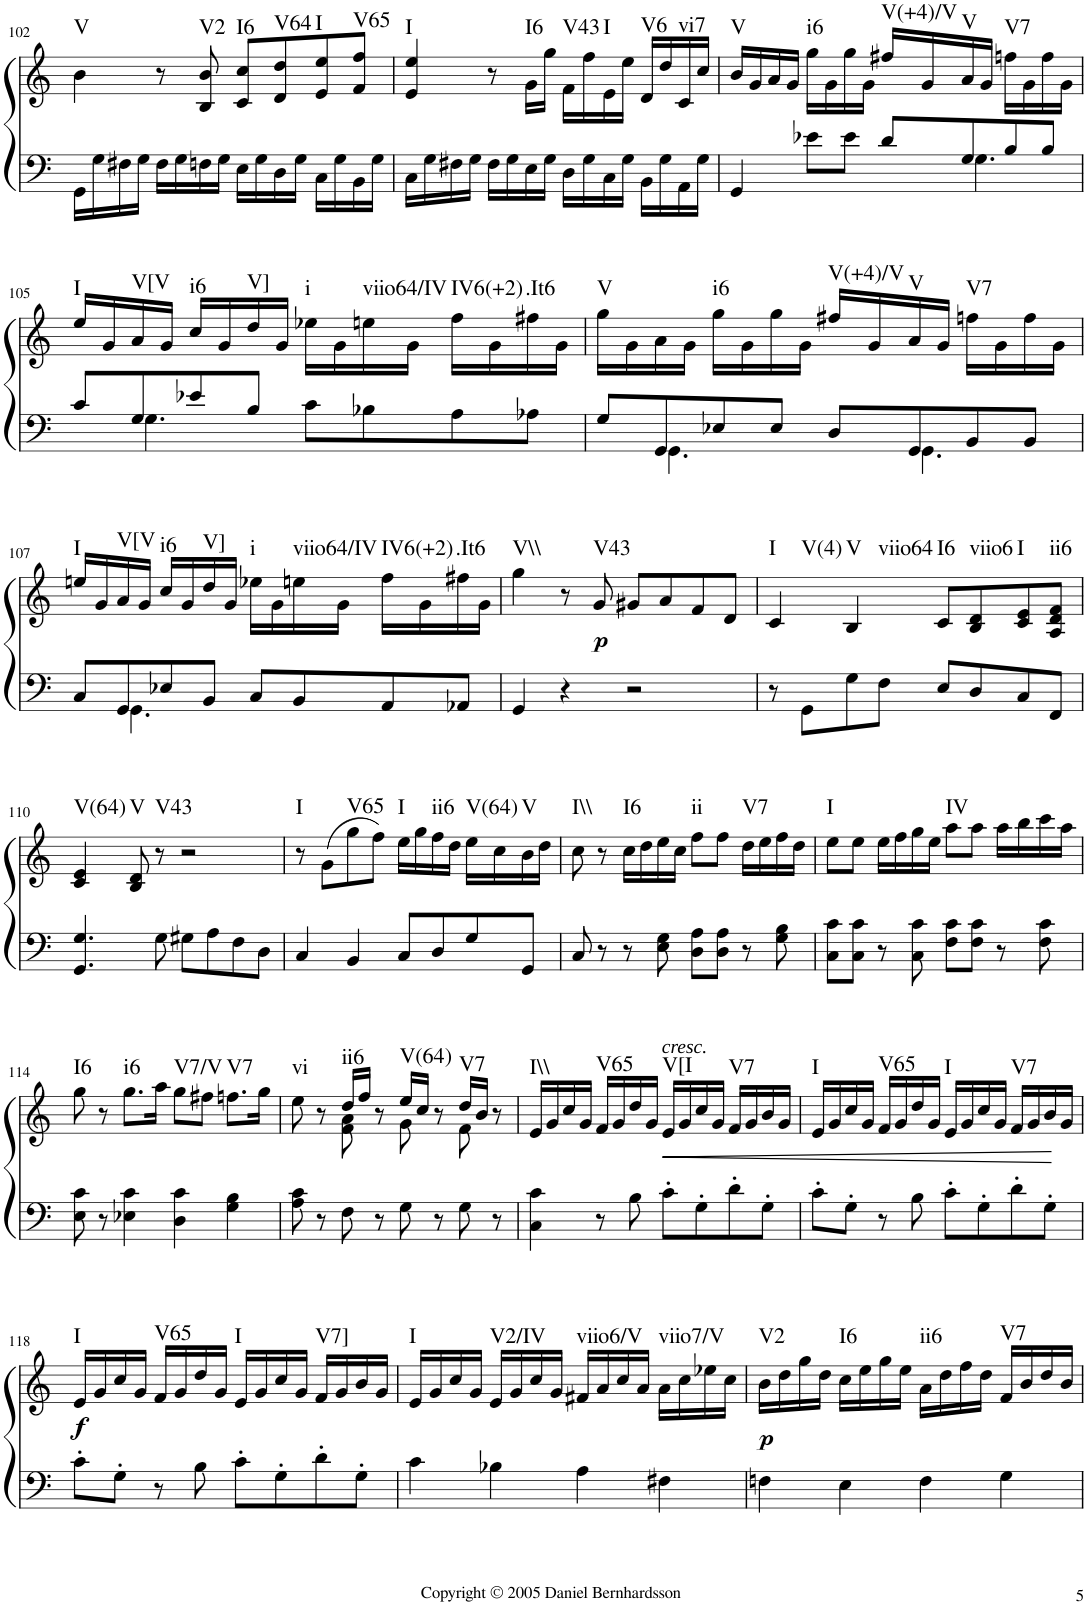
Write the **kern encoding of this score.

**kern	**kern	**dynam	**harte
*part1	*part1	*part1	*part1
*staff2	*staff1	*staff1/2	*
*I"Piano	*	*	*
*I'Pno.	*	*	*
!!LO:PB:g=z
*clefF4	*clefG2	*	*
*k[]	*k[]	*	*
*M4/4	*M4/4	*	*
*met(c)	*met(c)	*	*
=102	=102	=102	=102
!	!	!	!LO:H:kt=V
16GG\LL	4b\	.	N
16G\	.	.	.
16F#X\	.	.	.
16G\JJ	.	.	.
16F#\LL	8r	.	.
16G\	.	.	.
!	!	!	!LO:H:kt=V2
16Fn\	8B/ 8b/	.	N
16G\JJ	.	.	.
!	!	!	!LO:H:kt=I6
16E\LL	8c/ 8cc/L	.	N
16G\	.	.	.
!	!	!	!LO:H:kt=V64
16D\	8d/ 8dd/	.	N
16G\JJ	.	.	.
!	!	!	!LO:H:kt=I
16C\LL	8e/ 8ee/	.	N
16G\	.	.	.
!	!	!	!LO:H:kt=V65
16BB\	8f/ 8ff/J	.	N
16G\JJ	.	.	.
=103	=103	=103	=103
!	!	!	!LO:H:kt=I
16C\LL	4e/ 4ee/	.	N
16G\	.	.	.
16F#X\	.	.	.
16G\JJ	.	.	.
16F#\LL	8r	.	.
16G\	.	.	.
!	!	!	!LO:H:kt=I6
16E\	16g\LL	.	N
16G\JJ	16gg\JJ	.	.
!	!	!	!LO:H:kt=V43
16D\LL	16f\LL	.	N
16G\	16ff\	.	.
!	!	!	!LO:H:kt=I
16C\	16e\	.	N
16G\JJ	16ee\JJ	.	.
!	!	!	!LO:H:kt=V6
16BB\LL	16d/LL	.	N
16G\	16dd/	.	.
!	!	!	!LO:H:kt=vi7
16AA\	16c/	.	N
16G\JJ	16cc/JJ	.	.
=104	=104	=104	=104
*^	*	*	*
!	!	!	!	!LO:H:kt=V
4GG/	2ryy	16b/LL	.	N
.	.	16g/	.	.
.	.	16a/	.	.
.	.	16g/JJ	.	.
!	!	!	!	!LO:H:kt=i6
8e-X\L	.	16gg\LL	.	N
.	.	16g\	.	.
8e-\J	.	16gg\	.	.
.	.	16g\JJ	.	.
!	!	!	!	!LO:H:kt=V(+4)/V
8d/L	8ryy	16ff#X/LL	.	N
.	.	16g/	.	.
!	!	!	!	!LO:H:kt=V
8G/	4.G\	16a/	.	N
.	.	16g/JJ	.	.
!	!	!	!	!LO:H:kt=V7
8B/	.	16ffn\LL	.	N
.	.	16g\	.	.
8B/J	.	16ff\	.	.
.	.	16g\JJ	.	.
!!LO:LB:g=z
=105	=105	=105	=105	=105
!	!	!	!	!LO:H:kt=I
8c/L	8ryy	16ee/LL	.	N
.	.	16g/	.	.
!	!	!	!	!LO:H:kt=V[V
8G/	4.G\	16a/	.	N
.	.	16g/JJ	.	.
!	!	!	!	!LO:H:kt=i6
8e-X/	.	16cc/LL	.	N
.	.	16g/	.	.
!	!	!	!	!LO:H:kt=V]
8B/J	.	16dd/	.	N
.	.	16g/JJ	.	.
!	!	!	!	!LO:H:kt=i
8c\L	2ryy	16ee-X\LL	.	N
.	.	16g\	.	.
!	!	!	!	!LO:H:kt=viio64/IV
8B-X\	.	16een\	.	N
.	.	16g\JJ	.	.
!	!	!	!	!LO:H:kt=IV6(+2)
8A\	.	16ff\LL	.	N
.	.	16g\	.	.
!	!	!	!	!LO:H:kt=.It6
8A-X\J	.	16ff#X\	.	N
.	.	16g\JJ	.	.
=106	=106	=106	=106	=106
!	!	!	!	!LO:H:kt=V
8G/L	8ryy	16gg\LL	.	N
.	.	16g\	.	.
8GG/	4.GG\	16a\	.	.
.	.	16g\JJ	.	.
!	!	!	!	!LO:H:kt=i6
8E-X/	.	16gg\LL	.	N
.	.	16g\	.	.
8E-/J	.	16gg\	.	.
.	.	16g\JJ	.	.
!	!	!	!	!LO:H:kt=V(+4)/V
8D/L	8ryy	16ff#X/LL	.	N
.	.	16g/	.	.
!	!	!	!	!LO:H:kt=V
8GG/	4.GG\	16a/	.	N
.	.	16g/JJ	.	.
!	!	!	!	!LO:H:kt=V7
8BB/	.	16ffn\LL	.	N
.	.	16g\	.	.
8BB/J	.	16ff\	.	.
.	.	16g\JJ	.	.
!!LO:LB:g=z
=107	=107	=107	=107	=107
!	!	!	!	!LO:H:kt=I
8C/L	8ryy	16een/LL	.	N
.	.	16g/	.	.
!	!	!	!	!LO:H:kt=V[V
8GG/	4.GG\	16a/	.	N
.	.	16g/JJ	.	.
!	!	!	!	!LO:H:kt=i6
8E-X/	.	16cc/LL	.	N
.	.	16g/	.	.
!	!	!	!	!LO:H:kt=V]
8BB/J	.	16dd/	.	N
.	.	16g/JJ	.	.
!	!	!	!	!LO:H:kt=i
8C/L	2ryy	16ee-X\LL	.	N
.	.	16g\	.	.
!	!	!	!	!LO:H:kt=viio64/IV
8BB/	.	16een\	.	N
.	.	16g\JJ	.	.
!	!	!	!	!LO:H:kt=IV6(+2)
8AA/	.	16ff\LL	.	N
.	.	16g\	.	.
!	!	!	!	!LO:H:kt=.It6
8AA-X/J	.	16ff#X\	.	N
.	.	16g\JJ	.	.
*v	*v	*	*	*
=108	=108	=108	=108
!	!	!	!LO:H:kt=V\\
4GG/	4gg\	.	N
4r	8r	.	.
!	!	!LO:DY:b	!LO:H:kt=V43
.	8g/	p	N
2r	8g#X/L	.	.
.	8a/	.	.
.	8f/	.	.
.	8d/J	.	.
=109	=109	=109	=109
!	!	!	!LO:H:n=1:kt=I
!	!	!	!LO:H:n=2:kt=V(4)
8r	4c/	.	N N
8GG\L	.	.	.
!	!	!	!LO:H:n=1:kt=V
!	!	!	!LO:H:n=2:kt=viio64
8G\	4B/	.	N N
8F\J	.	.	.
!	!	!	!LO:H:kt=I6
8E/L	8c/L	.	N
!	!	!	!LO:H:kt=viio6
8D/	8B/ 8d/	.	N
!	!	!	!LO:H:kt=I
8C/	8c/ 8e/	.	N
!	!	!	!LO:H:kt=ii6
8FF/J	8A/ 8d/ 8f/J	.	N
!!LO:LB:g=z
=110	=110	=110	=110
!	!	!	!LO:H:kt=V(64)
4.GG/ 4.G/	4c/ 4e/	.	N
!	!	!	!LO:H:kt=V
.	8B/ 8d/	.	N
!	!	!	!LO:H:kt=V43
8G\	8r	.	N
8G#X\L	2r	.	.
8A\	.	.	.
8F\	.	.	.
8D\J	.	.	.
=111	=111	=111	=111
!	!	!	!LO:H:kt=I
4C/	8r	.	N
.	(8g\L	.	.
!	!	!	!LO:H:kt=V65
4BB/	8gg\	.	N
.	8ff\J)	.	.
!	!	!	!LO:H:kt=I
8C/L	16ee\LL	.	N
.	16gg\	.	.
!	!	!	!LO:H:kt=ii6
8D/	16ff\	.	N
.	16dd\JJ	.	.
!	!	!	!LO:H:kt=V(64)
8G/	16ee\LL	.	N
.	16cc\	.	.
!	!	!	!LO:H:kt=V
8GG/J	16b\	.	N
.	16dd\JJ	.	.
=112	=112	=112	=112
!	!	!	!LO:H:kt=I\\
8C/	8cc\	.	N
8r	8r	.	.
!	!	!	!LO:H:kt=I6
8r	16cc\LL	.	N
.	16dd\	.	.
8E\ 8G\	16ee\	.	.
.	16cc\JJ	.	.
!	!	!	!LO:H:kt=ii
8D\ 8A\L	8ff\L	.	N
8D\ 8A\J	8ff\J	.	.
!	!	!	!LO:H:kt=V7
8r	16dd\LL	.	N
.	16ee\	.	.
8G\ 8B\	16ff\	.	.
.	16dd\JJ	.	.
=113	=113	=113	=113
!	!	!	!LO:H:kt=I
8C\ 8c\L	8ee\L	.	N
8C\ 8c\J	8ee\J	.	.
8r	16ee\LL	.	.
.	16ff\	.	.
8C\ 8c\	16gg\	.	.
.	16ee\JJ	.	.
!	!	!	!LO:H:kt=IV
8F\ 8c\L	8aa\L	.	N
8F\ 8c\J	8aa\J	.	.
8r	16aa\LL	.	.
.	16bb\	.	.
8F\ 8c\	16ccc\	.	.
.	16aa\JJ	.	.
!!LO:LB:g=z
=114	=114	=114	=114
!	!	!	!LO:H:kt=I6
8E\ 8c\	8gg\	.	N
8r	8r	.	.
!	!	!	!LO:H:kt=i6
4E-X\ 4c\	8.gg\L	.	N
.	16aa\Jk	.	.
!	!	!	!LO:H:kt=V7/V
4D\ 4c\	8gg\L	.	N
.	8ff#X\J	.	.
!	!	!	!LO:H:kt=V7
4G\ 4B\	8.ffn\L	.	N
.	16gg\Jk	.	.
=115	=115	=115	=115
*	*^	*	*
!	!	!	!	!LO:H:kt=vi
8A\ 8c\	8ee\	4ryy	.	N
8r	8r	.	.	.
!	!	!	!	!LO:H:kt=ii6
8F\	16dd/LL	8f\ 8a\	.	N
.	16ff/JJ	.	.	.
8r	8r	8ryy	.	.
!	!	!	!	!LO:H:kt=V(64)
8G\	16ee/LL	8g\	.	N
.	16cc/JJ	.	.	.
8r	8r	8ryy	.	.
!	!	!	!	!LO:H:kt=V7
8G\	16dd/LL	8f\	.	N
.	16b/JJ	.	.	.
8r	8r	8ryy	.	.
=116	=116	=116	=116	=116
!	!	!	!	!LO:H:kt=I\\
*	*v	*v	*	*
4C\ 4c\	16e/LL	.	N
.	16g/	.	.
.	16cc/	.	.
.	16g/JJ	.	.
!	!	!	!LO:H:kt=V65
8r	16f/LL	.	N
.	16g/	.	.
8B\	16dd/	.	.
.	16g/JJ	.	.
!	!LO:TX:a:i:t=cresc.	!	!
!	!	!LO:HP:b	!LO:H:kt=V[I
8c'\L	16e/LL	<	N
.	16g/	.	.
8G'\	16cc/	.	.
.	16g/JJ	.	.
!	!	!	!LO:H:kt=V7
8d'\	16f/LL	.	N
.	16g/	.	.
8G'\J	16b/	.	.
.	16g/JJ	.	.
=117	=117	=117	=117
!	!	!	!LO:H:kt=I
8c'\L	16e/LL	.	N
.	16g/	.	.
8G'\J	16cc/	.	.
.	16g/JJ	.	.
!	!	!	!LO:H:kt=V65
8r	16f/LL	.	N
.	16g/	.	.
8B\	16dd/	.	.
.	16g/JJ	.	.
!	!	!	!LO:H:kt=I
8c'\L	16e/LL	.	N
.	16g/	.	.
8G'\	16cc/	.	.
.	16g/JJ	.	.
!	!	!	!LO:H:kt=V7
8d'\	16f/LL	.	N
.	16g/	.	.
8G'\J	16b/	.	.
.	16g/JJ	[	.
!!LO:LB:g=z
=118	=118	=118	=118
!	!	!LO:DY:b	!LO:H:kt=I
8c'\L	16e/LL	f	N
.	16g/	.	.
8G'\J	16cc/	.	.
.	16g/JJ	.	.
!	!	!	!LO:H:kt=V65
8r	16f/LL	.	N
.	16g/	.	.
8B\	16dd/	.	.
.	16g/JJ	.	.
!	!	!	!LO:H:kt=I
8c'\L	16e/LL	.	N
.	16g/	.	.
8G'\	16cc/	.	.
.	16g/JJ	.	.
!	!	!	!LO:H:kt=V7]
8d'\	16f/LL	.	N
.	16g/	.	.
8G'\J	16b/	.	.
.	16g/JJ	.	.
=119	=119	=119	=119
!	!	!	!LO:H:kt=I
4c\	16e/LL	.	N
.	16g/	.	.
.	16cc/	.	.
.	16g/JJ	.	.
!	!	!	!LO:H:kt=V2/IV
4B-X\	16e/LL	.	N
.	16g/	.	.
.	16cc/	.	.
.	16g/JJ	.	.
!	!	!	!LO:H:kt=viio6/V
4A\	16f#X/LL	.	N
.	16a/	.	.
.	16cc/	.	.
.	16a/JJ	.	.
!	!	!	!LO:H:kt=viio7/V
4F#X\	16a\LL	.	N
.	16cc\	.	.
.	16ee-X\	.	.
.	16cc\JJ	.	.
=120	=120	=120	=120
!	!	!LO:DY:b	!LO:H:kt=V2
4Fn\	16b\LL	p	N
.	16dd\	.	.
.	16gg\	.	.
.	16dd\JJ	.	.
!	!	!	!LO:H:kt=I6
4E\	16cc\LL	.	N
.	16ee\	.	.
.	16gg\	.	.
.	16ee\JJ	.	.
!	!	!	!LO:H:kt=ii6
4F\	16a\LL	.	N
.	16dd\	.	.
.	16ff\	.	.
.	16dd\JJ	.	.
!	!	!	!LO:H:kt=V7
4G\	16f/LL	.	N
.	16b/	.	.
.	16dd/	.	.
.	16b/JJ	.	.
=	=	=	=
*-	*-	*-	*-
